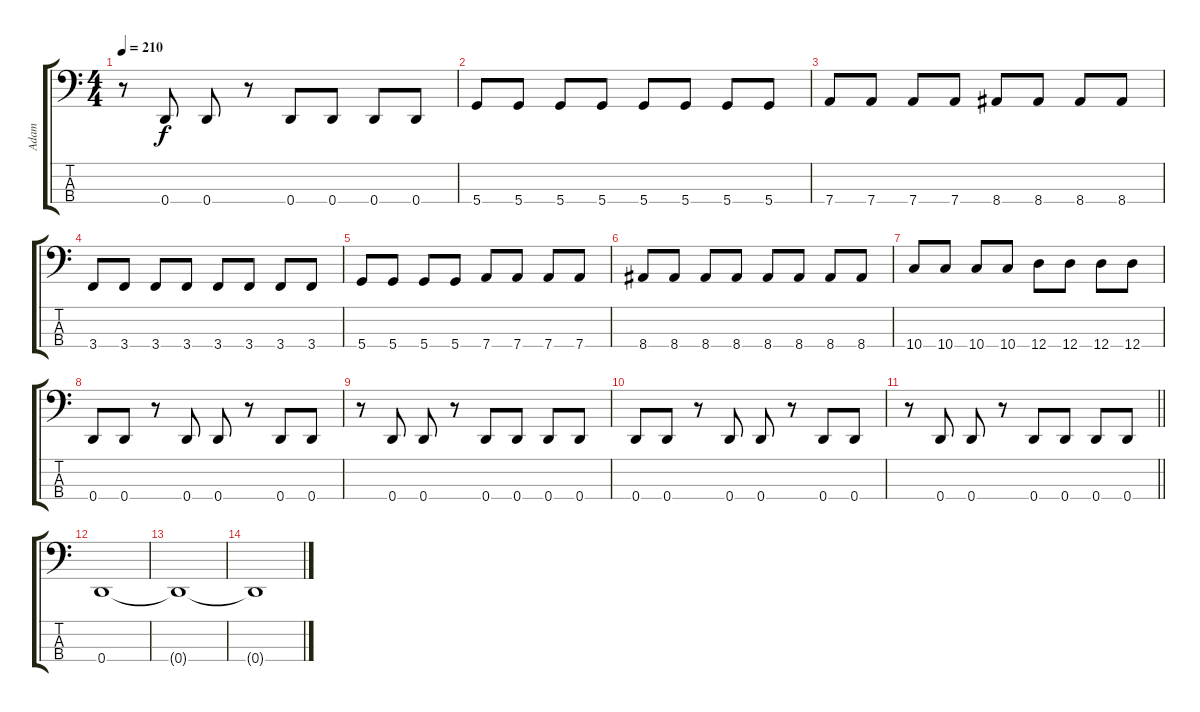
\track ("Adam" "Adam") {instrument electricbasspick}
\staff {score tabs}
\tuning (G2 D2 A1 D1) {hide}
\ts (4 4)
\tempo 210
\clef f4
\ks c
r.8{dy f} 0.4.8 0.4.8 r.8 0.4.8 0.4.8 0.4.8 0.4.8 |
5.4.8 5.4.8 5.4.8 5.4.8 5.4.8 5.4.8 5.4.8 5.4.8 |
7.4.8 7.4.8 7.4.8 7.4.8 8.4.8 8.4.8 8.4.8 8.4.8 |
3.4.8 3.4.8 3.4.8 3.4.8 3.4.8 3.4.8 3.4.8 3.4.8 |
5.4.8 5.4.8 5.4.8 5.4.8 7.4.8 7.4.8 7.4.8 7.4.8 |
8.4.8 8.4.8 8.4.8 8.4.8 8.4.8 8.4.8 8.4.8 8.4.8 |
10.4.8 10.4.8 10.4.8 10.4.8 12.4.8 12.4.8 12.4.8 12.4.8 |
0.4.8 0.4.8 r.8 0.4.8 0.4.8 r.8 0.4.8 0.4.8 |
r.8 0.4.8 0.4.8 r.8 0.4.8 0.4.8 0.4.8 0.4.8 |
0.4.8 0.4.8 r.8 0.4.8 0.4.8 r.8 0.4.8 0.4.8 |
\barLineRight lightlight
r.8 0.4.8 0.4.8 r.8 0.4.8 0.4.8 0.4.8 0.4.8 |
0.4.1 |
0.4{t}.1 |
0.4{t}.1
